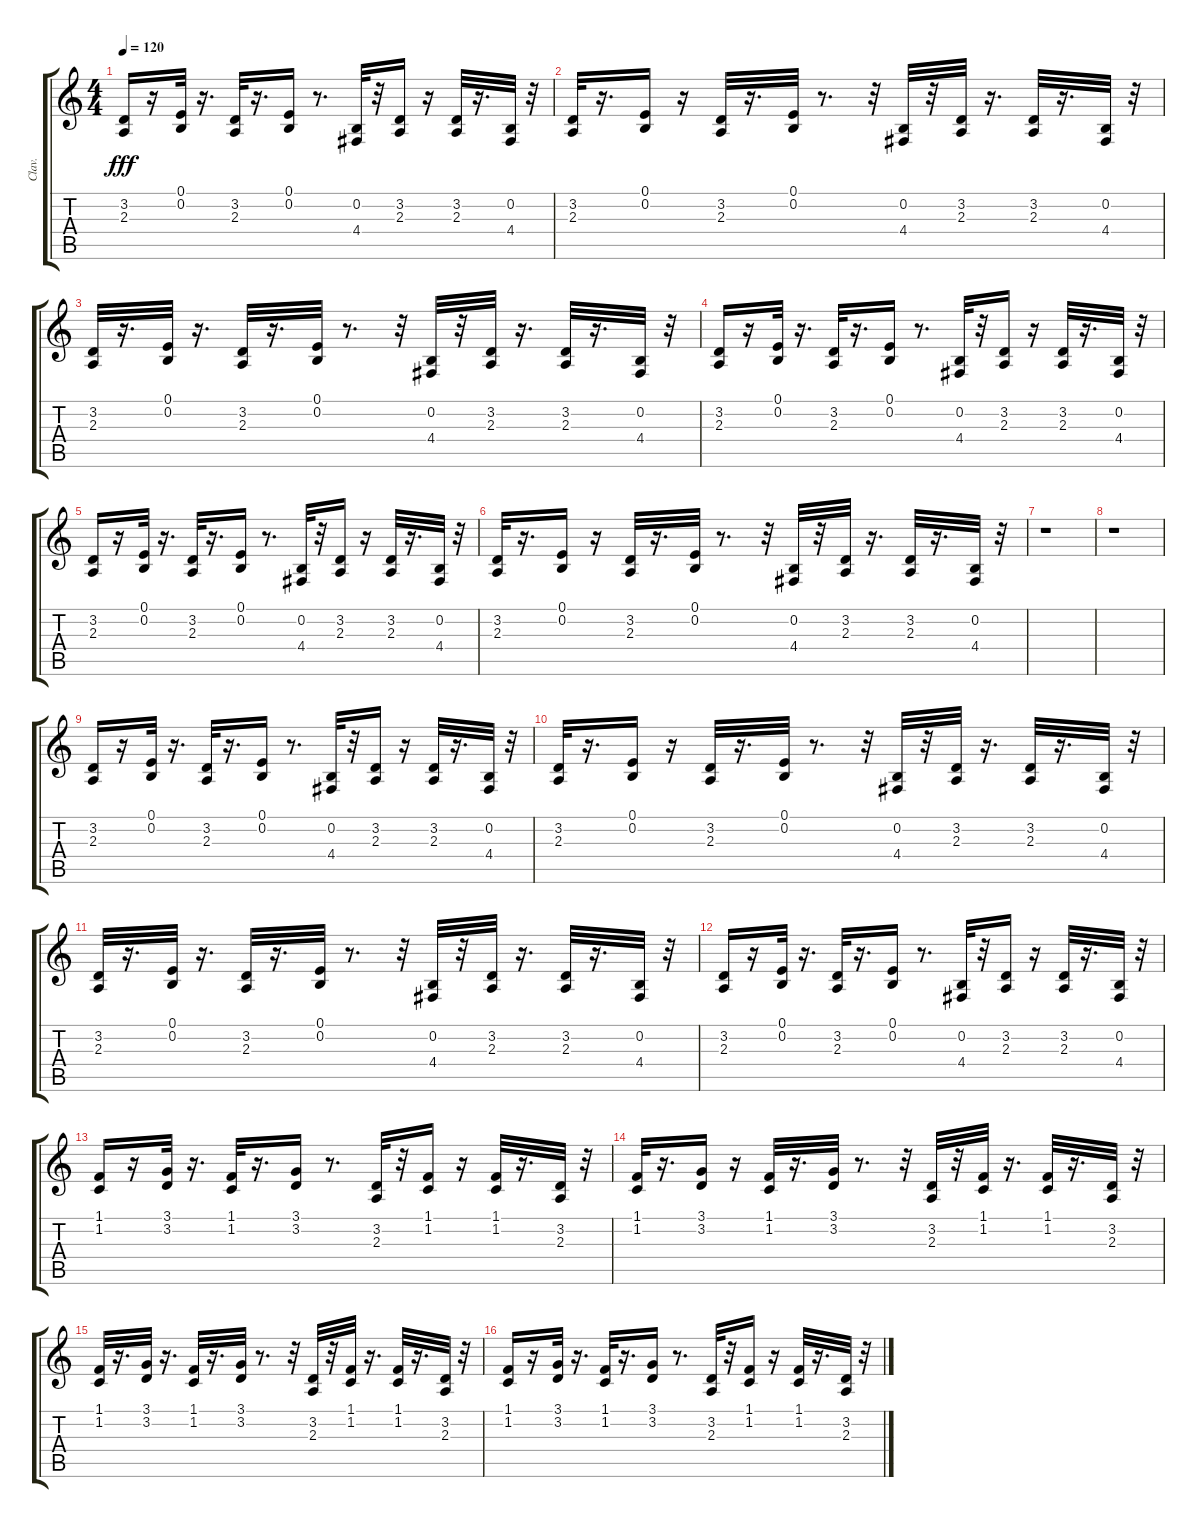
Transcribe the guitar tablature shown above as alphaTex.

\track ("Clav.     " "Clav.     ") {instrument clavinet}
\staff {score tabs}
\tuning (E4 B3 G3 D3 A2 E2) {hide}
\ts (4 4)
\tempo 120
\clef g2
\ks c
(3.2 2.3).16{dy fff} r.16 (0.1 0.2).32 r.16{d} (3.2 2.3).32 r.16{d} (0.1 0.2).16 r.8{d} (0.2 4.4).32 r.32 (3.2 2.3).16 r.16 (3.2 2.3).32 r.16{d} (0.2 4.4).32 r.32 |
(3.2 2.3).32 r.16{d} (0.1 0.2).16 r.16 (3.2 2.3).32 r.16{d} (0.1 0.2).32 r.8{d} r.32 (0.2 4.4).32 r.32 (3.2 2.3).32 r.16{d} (3.2 2.3).32 r.16{d} (0.2 4.4).32 r.32 |
(3.2 2.3).32 r.16{d} (0.1 0.2).32 r.16{d} (3.2 2.3).32 r.16{d} (0.1 0.2).32 r.8{d} r.32 (0.2 4.4).32 r.32 (3.2 2.3).32 r.16{d} (3.2 2.3).32 r.16{d} (0.2 4.4).32 r.32 |
(3.2 2.3).16 r.16 (0.1 0.2).32 r.16{d} (3.2 2.3).32 r.16{d} (0.1 0.2).16 r.8{d} (0.2 4.4).32 r.32 (3.2 2.3).16 r.16 (3.2 2.3).32 r.16{d} (0.2 4.4).32 r.32 |
(3.2 2.3).16 r.16 (0.1 0.2).32 r.16{d} (3.2 2.3).32 r.16{d} (0.1 0.2).16 r.8{d} (0.2 4.4).32 r.32 (3.2 2.3).16 r.16 (3.2 2.3).32 r.16{d} (0.2 4.4).32 r.32 |
(3.2 2.3).32 r.16{d} (0.1 0.2).16 r.16 (3.2 2.3).32 r.16{d} (0.1 0.2).32 r.8{d} r.32 (0.2 4.4).32 r.32 (3.2 2.3).32 r.16{d} (3.2 2.3).32 r.16{d} (0.2 4.4).32 r.32 |
r.1 |
r.1 |
(3.2 2.3).16 r.16 (0.1 0.2).32 r.16{d} (3.2 2.3).32 r.16{d} (0.1 0.2).16 r.8{d} (0.2 4.4).32 r.32 (3.2 2.3).16 r.16 (3.2 2.3).32 r.16{d} (0.2 4.4).32 r.32 |
(3.2 2.3).32 r.16{d} (0.1 0.2).16 r.16 (3.2 2.3).32 r.16{d} (0.1 0.2).32 r.8{d} r.32 (0.2 4.4).32 r.32 (3.2 2.3).32 r.16{d} (3.2 2.3).32 r.16{d} (0.2 4.4).32 r.32 |
(3.2 2.3).32 r.16{d} (0.1 0.2).32 r.16{d} (3.2 2.3).32 r.16{d} (0.1 0.2).32 r.8{d} r.32 (0.2 4.4).32 r.32 (3.2 2.3).32 r.16{d} (3.2 2.3).32 r.16{d} (0.2 4.4).32 r.32 |
(3.2 2.3).16 r.16 (0.1 0.2).32 r.16{d} (3.2 2.3).32 r.16{d} (0.1 0.2).16 r.8{d} (0.2 4.4).32 r.32 (3.2 2.3).16 r.16 (3.2 2.3).32 r.16{d} (0.2 4.4).32 r.32 |
(1.1 1.2).16 r.16 (3.1 3.2).32 r.16{d} (1.1 1.2).32 r.16{d} (3.1 3.2).16 r.8{d} (3.2 2.3).32 r.32 (1.1 1.2).16 r.16 (1.1 1.2).32 r.16{d} (3.2 2.3).32 r.32 |
(1.1 1.2).32 r.16{d} (3.1 3.2).16 r.16 (1.1 1.2).32 r.16{d} (3.1 3.2).32 r.8{d} r.32 (3.2 2.3).32 r.32 (1.1 1.2).32 r.16{d} (1.1 1.2).32 r.16{d} (3.2 2.3).32 r.32 |
(1.1 1.2).32 r.16{d} (3.1 3.2).32 r.16{d} (1.1 1.2).32 r.16{d} (3.1 3.2).32 r.8{d} r.32 (3.2 2.3).32 r.32 (1.1 1.2).32 r.16{d} (1.1 1.2).32 r.16{d} (3.2 2.3).32 r.32 |
(1.1 1.2).16 r.16 (3.1 3.2).32 r.16{d} (1.1 1.2).32 r.16{d} (3.1 3.2).16 r.8{d} (3.2 2.3).32 r.32 (1.1 1.2).16 r.16 (1.1 1.2).32 r.16{d} (3.2 2.3).32 r.32
